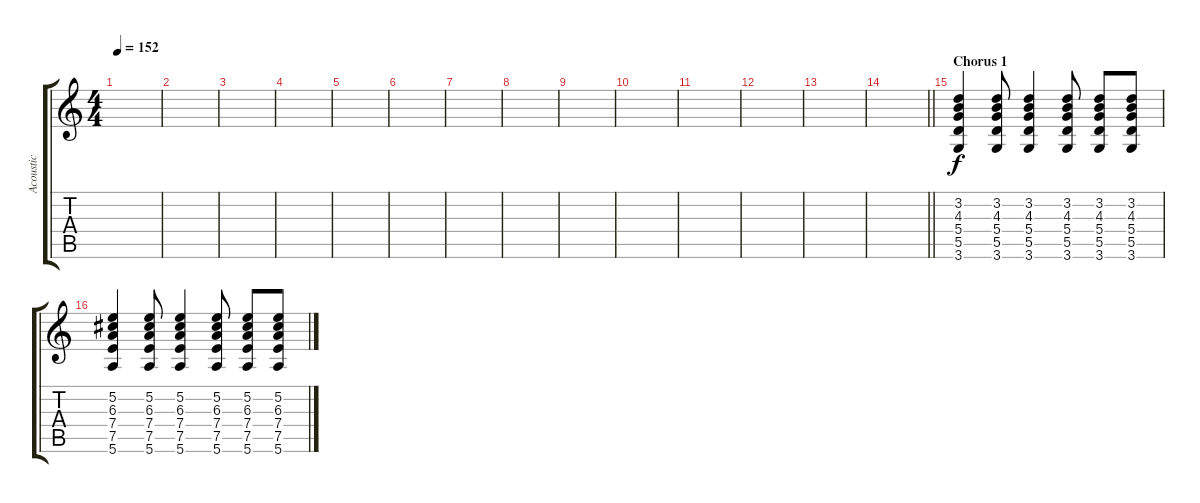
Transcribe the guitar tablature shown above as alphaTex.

\track ("Acoustic" "Acoustic") {instrument acousticguitarsteel}
\staff {score tabs}
\tuning (E4 B3 G3 D3 A2 E2) {hide}
\ts (4 4)
\tempo 152
\clef g2
\ks c
|
|
|
|
|
|
|
|
|
|
|
|
|
\barLineRight lightlight
|
\section ("" "Chorus 1")
(3.2 4.3 5.4 5.5 3.6).4 (3.2 4.3 5.4 5.5 3.6).8 (3.2 4.3 5.4 5.5 3.6).4 (3.2 4.3 5.4 5.5 3.6).8 (3.2 4.3 5.4 5.5 3.6).8 (3.2 4.3 5.4 5.5 3.6).8 |
(5.2 6.3 7.4 7.5 5.6).4 (5.2 6.3 7.4 7.5 5.6).8 (5.2 6.3 7.4 7.5 5.6).4 (5.2 6.3 7.4 7.5 5.6).8 (5.2 6.3 7.4 7.5 5.6).8 (5.2 6.3 7.4 7.5 5.6).8
